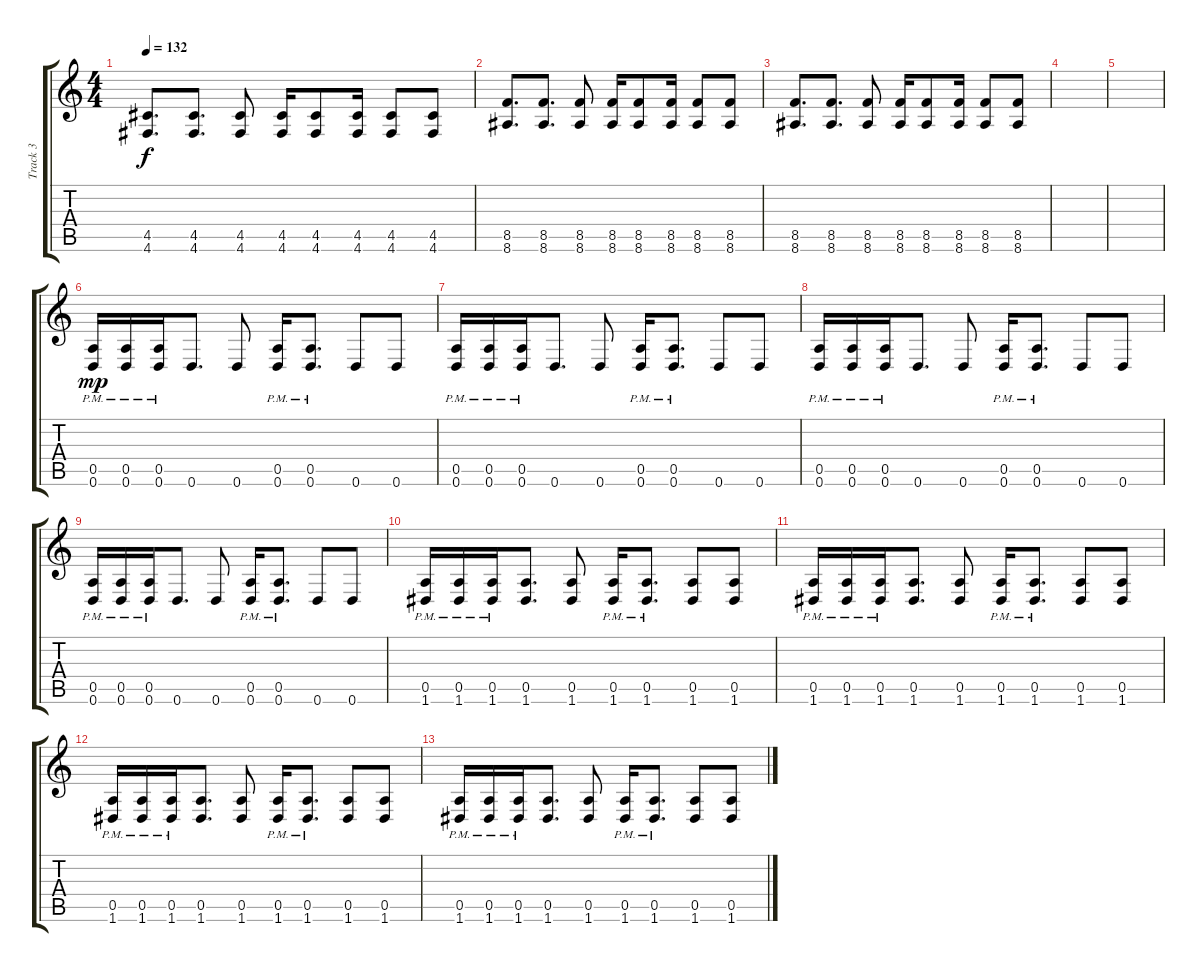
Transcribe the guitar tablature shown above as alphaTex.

\track ("Track 3" "Track 3") {instrument distortionguitar}
\staff {score tabs}
\tuning (E4 B3 G3 D3 A2 D2) {hide}
\ts (4 4)
\tempo 132
\clef g2
\ks c
(4.5 4.6).8{d dy f} (4.5 4.6).8{d} (4.5 4.6).8 (4.5 4.6).16 (4.5 4.6).8 (4.5 4.6).16 (4.5 4.6).8 (4.5 4.6).8 |
(8.5 8.6).8{d} (8.5 8.6).8{d} (8.5 8.6).8 (8.5 8.6).16 (8.5 8.6).8 (8.5 8.6).16 (8.5 8.6).8 (8.5 8.6).8 |
(8.5 8.6).8{d} (8.5 8.6).8{d} (8.5 8.6).8 (8.5 8.6).16 (8.5 8.6).8 (8.5 8.6).16 (8.5 8.6).8 (8.5 8.6).8 |
|
|
(0.5{pm} 0.6{pm}).16{dy mp volume 14} (0.5{pm} 0.6{pm}).16 (0.5{pm} 0.6{pm}).16 0.6.8{d} 0.6.8 (0.5{pm} 0.6{pm}).16 (0.5{pm} 0.6).8{d} 0.6.8 0.6.8 |
(0.5{pm} 0.6{pm}).16 (0.5{pm} 0.6{pm}).16 (0.5{pm} 0.6{pm}).16 0.6.8{d} 0.6.8 (0.5{pm} 0.6{pm}).16 (0.5{pm} 0.6).8{d} 0.6.8 0.6.8 |
(0.5{pm} 0.6{pm}).16 (0.5{pm} 0.6{pm}).16 (0.5{pm} 0.6{pm}).16 0.6.8{d} 0.6.8 (0.5{pm} 0.6{pm}).16 (0.5{pm} 0.6).8{d} 0.6.8 0.6.8 |
(0.5{pm} 0.6{pm}).16 (0.5{pm} 0.6{pm}).16 (0.5{pm} 0.6{pm}).16 0.6.8{d} 0.6.8 (0.5{pm} 0.6{pm}).16 (0.5{pm} 0.6).8{d} 0.6.8 0.6.8 |
(0.5{pm} 1.6{pm}).16 (0.5{pm} 1.6{pm}).16 (0.5{pm} 1.6{pm}).16 (0.5 1.6).8{d} (0.5 1.6).8 (0.5{pm} 1.6{pm}).16 (0.5{pm} 1.6).8{d} (0.5 1.6).8 (0.5 1.6).8 |
(0.5{pm} 1.6{pm}).16 (0.5{pm} 1.6{pm}).16 (0.5{pm} 1.6{pm}).16 (0.5 1.6).8{d} (0.5 1.6).8 (0.5{pm} 1.6{pm}).16 (0.5{pm} 1.6).8{d} (0.5 1.6).8 (0.5 1.6).8 |
(0.5{pm} 1.6{pm}).16 (0.5{pm} 1.6{pm}).16 (0.5{pm} 1.6{pm}).16 (0.5 1.6).8{d} (0.5 1.6).8 (0.5{pm} 1.6{pm}).16 (0.5{pm} 1.6).8{d} (0.5 1.6).8 (0.5 1.6).8 |
(0.5{pm} 1.6{pm}).16 (0.5{pm} 1.6{pm}).16 (0.5{pm} 1.6{pm}).16 (0.5 1.6).8{d} (0.5 1.6).8 (0.5{pm} 1.6{pm}).16 (0.5{pm} 1.6).8{d} (0.5 1.6).8 (0.5 1.6).8
